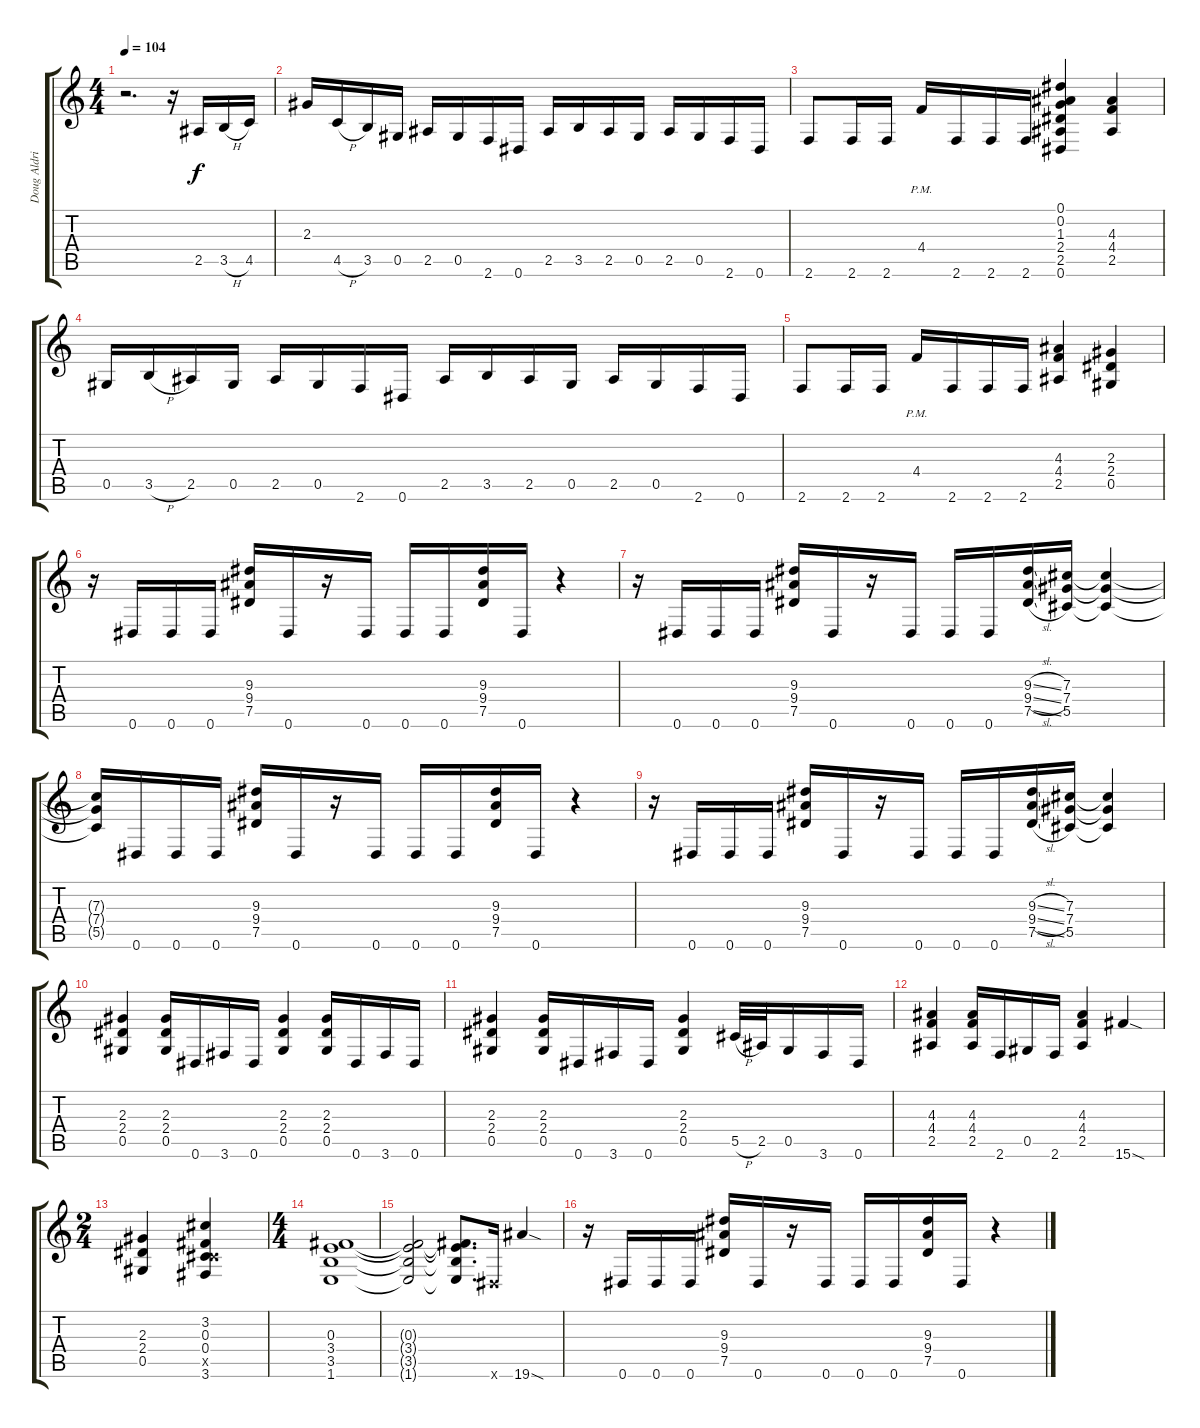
\track ("Doug Aldrich" "Doug Aldri") {instrument distortionguitar}
\staff {score tabs}
\tuning (Eb4 Bb3 Gb3 Db3 Ab2 Eb2) {hide}
\ts (4 4)
\tempo 104
\clef g2
\ks c
r.2{d dy f} r.16 2.5.16 3.5{h}.16 4.5.16 |
2.3.16 4.5{h}.16 3.5.16 0.5.16 2.5.16 0.5.16 2.6.16 0.6.16 2.5.16 3.5.16 2.5.16 0.5.16 2.5.16 0.5.16 2.6.16 0.6.16 |
2.6.8 2.6.16 2.6.16 4.4{pm}.16 2.6.16 2.6.16 2.6.16 (0.1 0.2 1.3 2.4 2.5 0.6).4 (4.3 4.4 2.5).4 |
0.5.16 3.5{h}.16 2.5.16 0.5.16 2.5.16 0.5.16 2.6.16 0.6.16 2.5.16 3.5.16 2.5.16 0.5.16 2.5.16 0.5.16 2.6.16 0.6.16 |
2.6.8 2.6.16 2.6.16 4.4{pm}.16 2.6.16 2.6.16 2.6.16 (4.3 4.4 2.5).4 (2.3 2.4 0.5).4 |
r.16 0.6.16 0.6.16 0.6.16 (9.3 9.4 7.5).16 0.6.16 r.16 0.6.16 0.6.16 0.6.16 (9.3 9.4 7.5).16 0.6.16 r.4 |
r.16 0.6.16 0.6.16 0.6.16 (9.3 9.4 7.5).16 0.6.16 r.16 0.6.16 0.6.16 0.6.16 (9.3{sl} 9.4{sl} 7.5{sl}).16 (7.3 7.4 5.5).16 (7.3{t} 7.4{t} 5.5{t}).4 |
(7.3{t} 7.4{t} 5.5{t}).16 0.6.16 0.6.16 0.6.16 (9.3 9.4 7.5).16 0.6.16 r.16 0.6.16 0.6.16 0.6.16 (9.3 9.4 7.5).16 0.6.16 r.4 |
r.16 0.6.16 0.6.16 0.6.16 (9.3 9.4 7.5).16 0.6.16 r.16 0.6.16 0.6.16 0.6.16 (9.3{sl} 9.4{sl} 7.5{sl}).16 (7.3 7.4 5.5).16 (7.3{t} 7.4{t} 5.5{t}).4 |
(2.3 2.4 0.5).4 (2.3 2.4 0.5).16 0.6.16 3.6.16 0.6.16 (2.3 2.4 0.5).4 (2.3 2.4 0.5).16 0.6.16 3.6.16 0.6.16 |
(2.3 2.4 0.5).4 (2.3 2.4 0.5).16 0.6.16 3.6.16 0.6.16 (2.3 2.4 0.5).4 5.5{h}.32 2.5.32 0.5.16 3.6.16 0.6.16 |
(4.3 4.4 2.5).4 (4.3 4.4 2.5).16 2.6.16 0.5.16 2.6.16 (4.3 4.4 2.5).4 15.6{sod}.4 |
\ts (2 4)
(2.3 2.4 0.5).4 (3.2 0.3 0.4 5.5{x} 3.6).4 |
\ts (4 4)
(0.3 3.4 3.5 1.6).1 |
(0.3{t} 3.4{t} 3.5{t} 1.6{t}).2 (0.3{t} 3.4{t} 3.5{t} 1.6{t}).8{d} 0.6{x}.16 19.6{sod}.4 |
r.16 0.6.16 0.6.16 0.6.16 (9.3 9.4 7.5).16 0.6.16 r.16 0.6.16 0.6.16 0.6.16 (9.3 9.4 7.5).16 0.6.16 r.4
